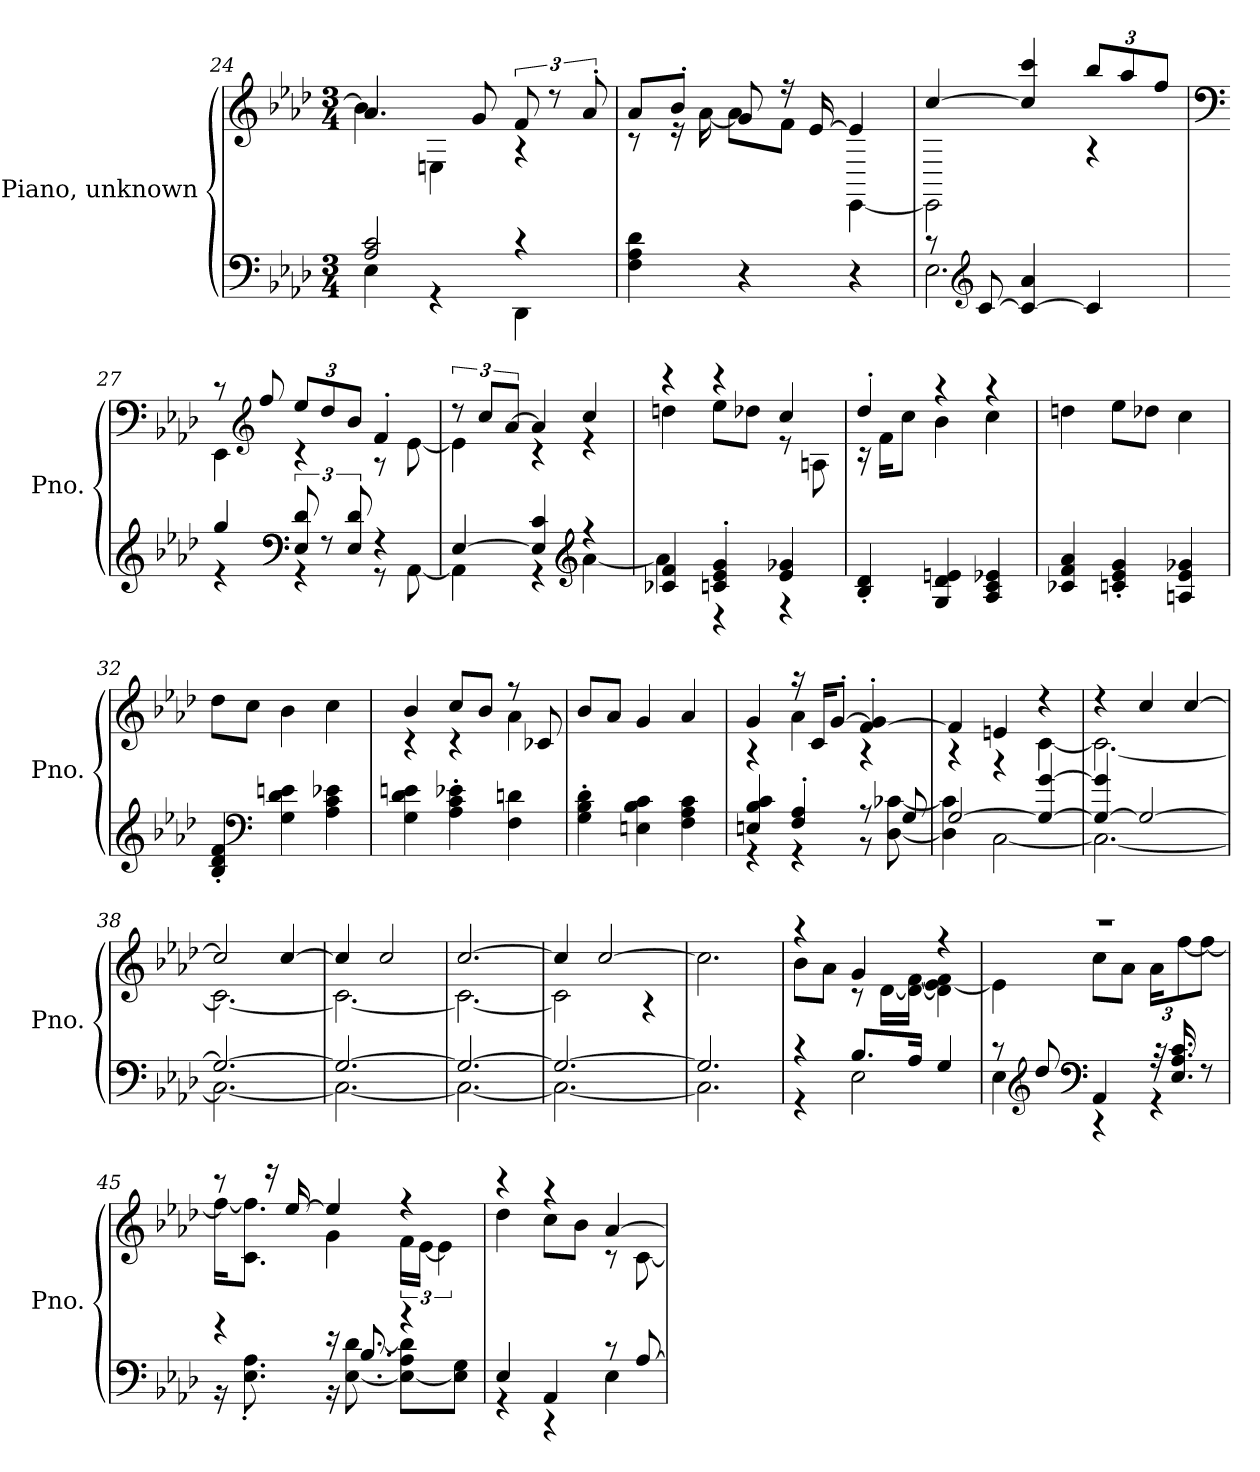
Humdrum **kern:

**kern	**kern
*part1	*part1
*staff2	*staff1
*I"Piano, unknown	*
*I'Pno.	*
*clefF4	*clefG2
*k[b-e-a-d-]	*k[b-e-a-d-]
*M3/4	*M3/4
=24	=24
*^	*^
2A-/ 2c/	4E-\	4.a-/	4b-\]
.	4r	.	4En\
.	.	8g/	.
4r	4DD-\	12f/	4r
.	.	12r	.
.	.	12a-'/	.
*v	*v	*	*
=25	=25	=25
4F\ 4A-\ 4d-\	8a-/L	8r
.	8b-'/J	16r
.	.	[16a-\
4r	8g/	8a-\L]
.	16r	8f\J
.	[16e-/	.
4r	4e-/]	[4EE-\
=26	=26	=26
*^	*	*
8r	2.E-\	[4cc/	2EE-\]
*clefG2	*	*	*
[8c/	.	.	.
4c/_ 4a-/	.	4cc/] 4ccc/	.
*	*	*Xbrackettup	*
4c/]	.	12bb-/L	4r
.	.	12aa-/	.
.	.	12ff/J	.
!!LO:PB:g=z	!!
=27	=27	=27	=27
*	*	*clefF4	*
4gg/	4r	8r	4EE-\
*	*	*clefG2	*
.	.	8ff/	.
*clefF4	*	*	*
12E-/ 12d-/	4r	12ee-/L	4r
12r	.	12dd-/	.
12E-/ 12d-/	.	12b-/J	.
4r	8r	4f'/	8r
.	[8AA-\	.	[8e-\
=28	=28	=28	=28
*	*	*brackettup	*
[4E-/	4AA-\]	12r	4e-\]
.	.	12cc/L	.
.	.	[12a-/J	.
4E-/] 4c/	4r	4a-/]	4r
*clefG2	*	*	*
4r	[4a-\	4cc/	4r
=29	=29	=29	=29
4c-X/ 4f/	4a-\]	4r	4ddn\
4cn/' 4e-/' 4g/'	4r	4r	8ee-\L
.	.	.	8dd-X\J
4e-/ 4g-X/	4r	4cc/	8r
.	.	.	8An\
*v	*v	*	*
=30	=30	=30
4B-/' 4d-/'	4dd-'/	16r
.	.	16f\KL
.	.	8cc\J
4G/ 4d-/ 4en/	4r	4b-\
4A-/ 4c/ 4e-X/	4r	4cc\
*	*v	*v
=31	=31
4c-X/ 4f/ 4a-/	4ddn\
4cn/' 4e-/' 4g/'	8ee-\L
.	8dd-X\J
4An/ 4e-/ 4g-X/	4cc\
!!LO:LB:g=z
=32	=32
4B-/' 4d-/' 4f/'	8dd-\L
.	8cc\J
*clefF4	*
4G\ 4d-\ 4en\	4b-\
4A-\ 4c\ 4e-X\	4cc\
=33	=33
*	*^
4G\ 4d-\ 4en\	4b-/	4r
4A-\' 4c\' 4e-X\'	8cc/L	4r
.	8b-/J	.
4F\ 4dn\	8r	4a-\
.	8c-X/	.
*	*v	*v
=34	=34
4G\' 4B-\' 4d-\'	8b-/L
.	8a-/J
4En\ 4B-\ 4c\	4g/
4F\ 4A-\ 4c\	4a-/
=35	=35
*^	*^
4En/ 4B-/ 4c/	4r	4g/	4r
4F/' 4A-/'	4r	16r	4a-\
.	.	16c/KL	.
.	.	[8g'/J	.
8r	8r	[4f/' 4g/]'	4r
8G/	[8D-\ [8c-X\	.	.
=36	=36	=36	=36
[2G/	4D-\] 4c-\]	4f/]	4r
.	[2C\	4en/	4r
4G/_ [4g/	.	4r	[4c\
=37	=37	=37	=37
4G/_ 4g/]	2.C\_	4r	2.c\_
2G/_	.	4cc/	.
.	.	[4cc/	.
!!LO:LB:g=z	!!
=38	=38	=38	=38
2.G/_	2.C\_	2cc/]	2.c\_
.	.	[4cc/	.
=39	=39	=39	=39
2.G/_	2.C\_	4cc/]	2.c\_
.	.	2cc/	.
=40	=40	=40	=40
2.G/_	2.C\_	[2.cc/	2.c\_
=41	=41	=41	=41
2.G/_	2.C\_	4cc/]	2c\]
.	.	[2cc/	.
.	.	.	4r
*	*	*v	*v
=42	=42	=42
2.G/]	2.C\]	2.cc\]
=43	=43	=43
*	*	*^
4r	4r	4r	8b-\L
.	.	.	8a-\J
8.B-/L	2E-\	4g/	8r
.	.	.	[16d-\LL
16A-/Jk	.	.	16d-\_ [16f\JJ
4G/	.	4r	4d-\] [4e-\ 4f\]
=44	=44	=44	=44
8r	4E-\	2.r	4e-\]
*clefG2	*	*	*
8dd-/	.	.	.
*clefF4	*	*	*
4AA-/	4r	.	8cc\L
.	.	.	8a-\J
*	*	*	*Xbrackettup
32r	4r	.	24a-\KL
16.E-/ 16.A-/ 16.c/	.	.	.
.	.	.	[12ff\
8r	.	.	8ff\J_
!!LO:LB:g=z	!!
=45	=45	=45	=45
4r	16r	8r	16ff\KL_
.	8.E-\' 8.A-\'	.	8.c\ 8.ff\]J
.	.	16r	.
.	.	[16ee-/	.
16r	16r	4ee-/]	4g\
8.B-/	[8.E-\ [8.d-\	.	.
*	*	*	*brackettup
4r	8E-\_ 8A-\ 8d-\]L	4r	24f\LL
.	.	.	[24e-\JJ
.	.	.	6e-\]
.	8E-\] 8G\J	.	.
=46	=46	=46	=46
4E-/	4r	4r	4dd-\
4AA-/	4r	4r	8cc\L
.	.	.	8b-\J
8r	4E-\	[4a-/	8r
[8A-/	.	.	[8c\
*v	*v	*	*
*	*v	*v
=	=
*-	*-
